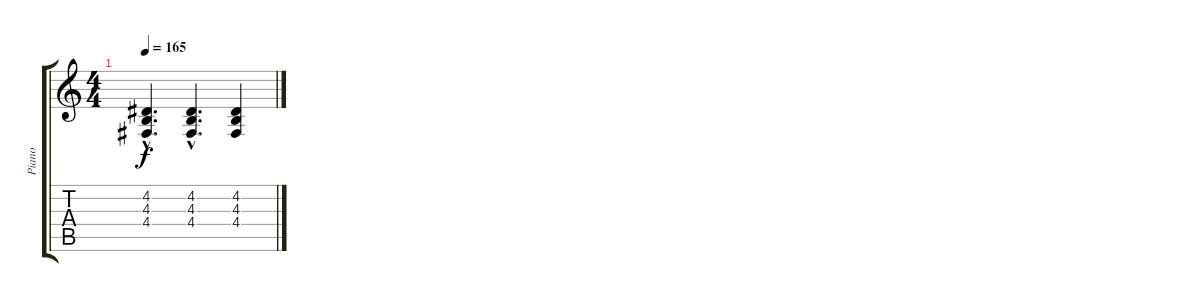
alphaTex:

\track ("Piano" "Piano") {instrument brightacousticpiano}
\staff {score tabs}
\tuning (E4 B3 G3 D3 A2 E2) {hide}
\ts (4 4)
\tempo 165
\clef g2
\ks c
(4.2{hac} 4.3{hac} 4.4{hac}).4{d dy f} (4.2{hac} 4.3{hac} 4.4{hac}).4{d} (4.2 4.3 4.4).4
